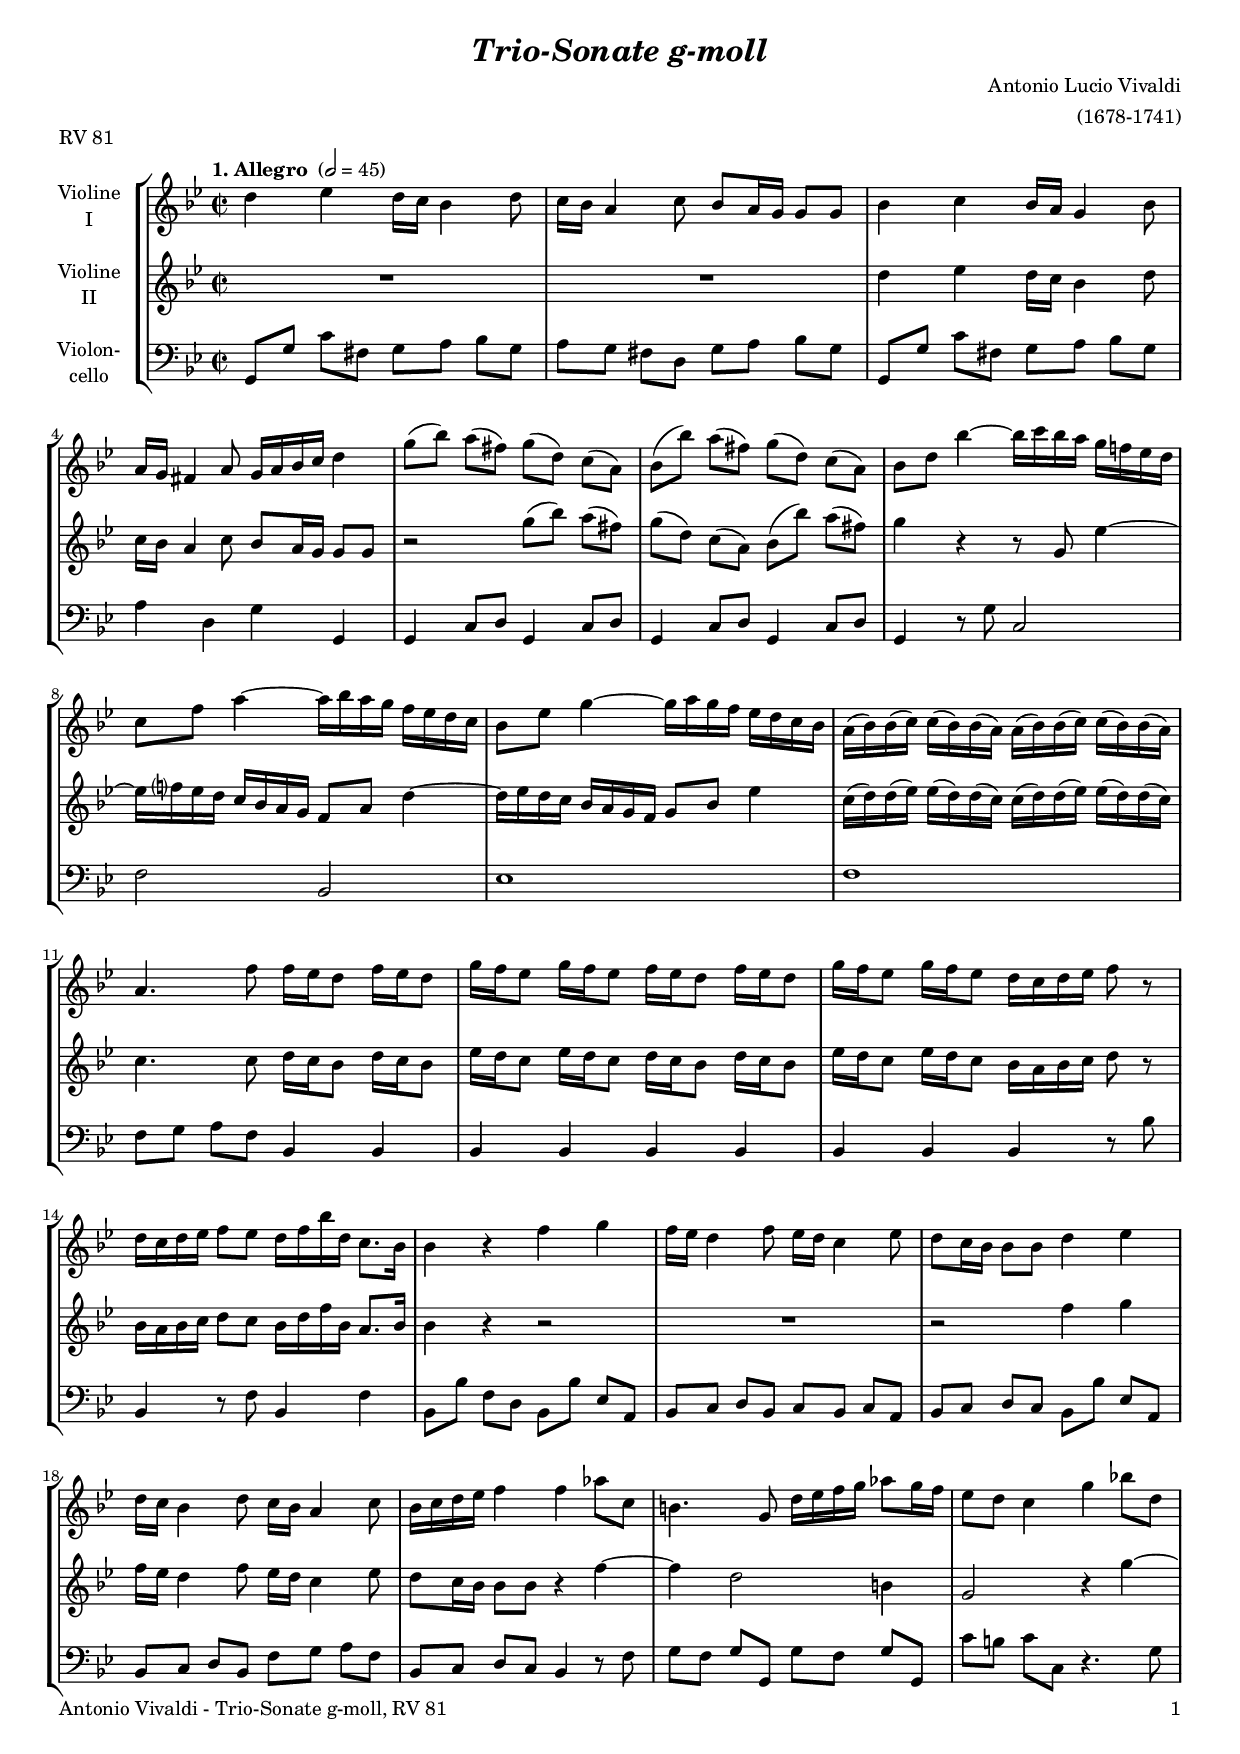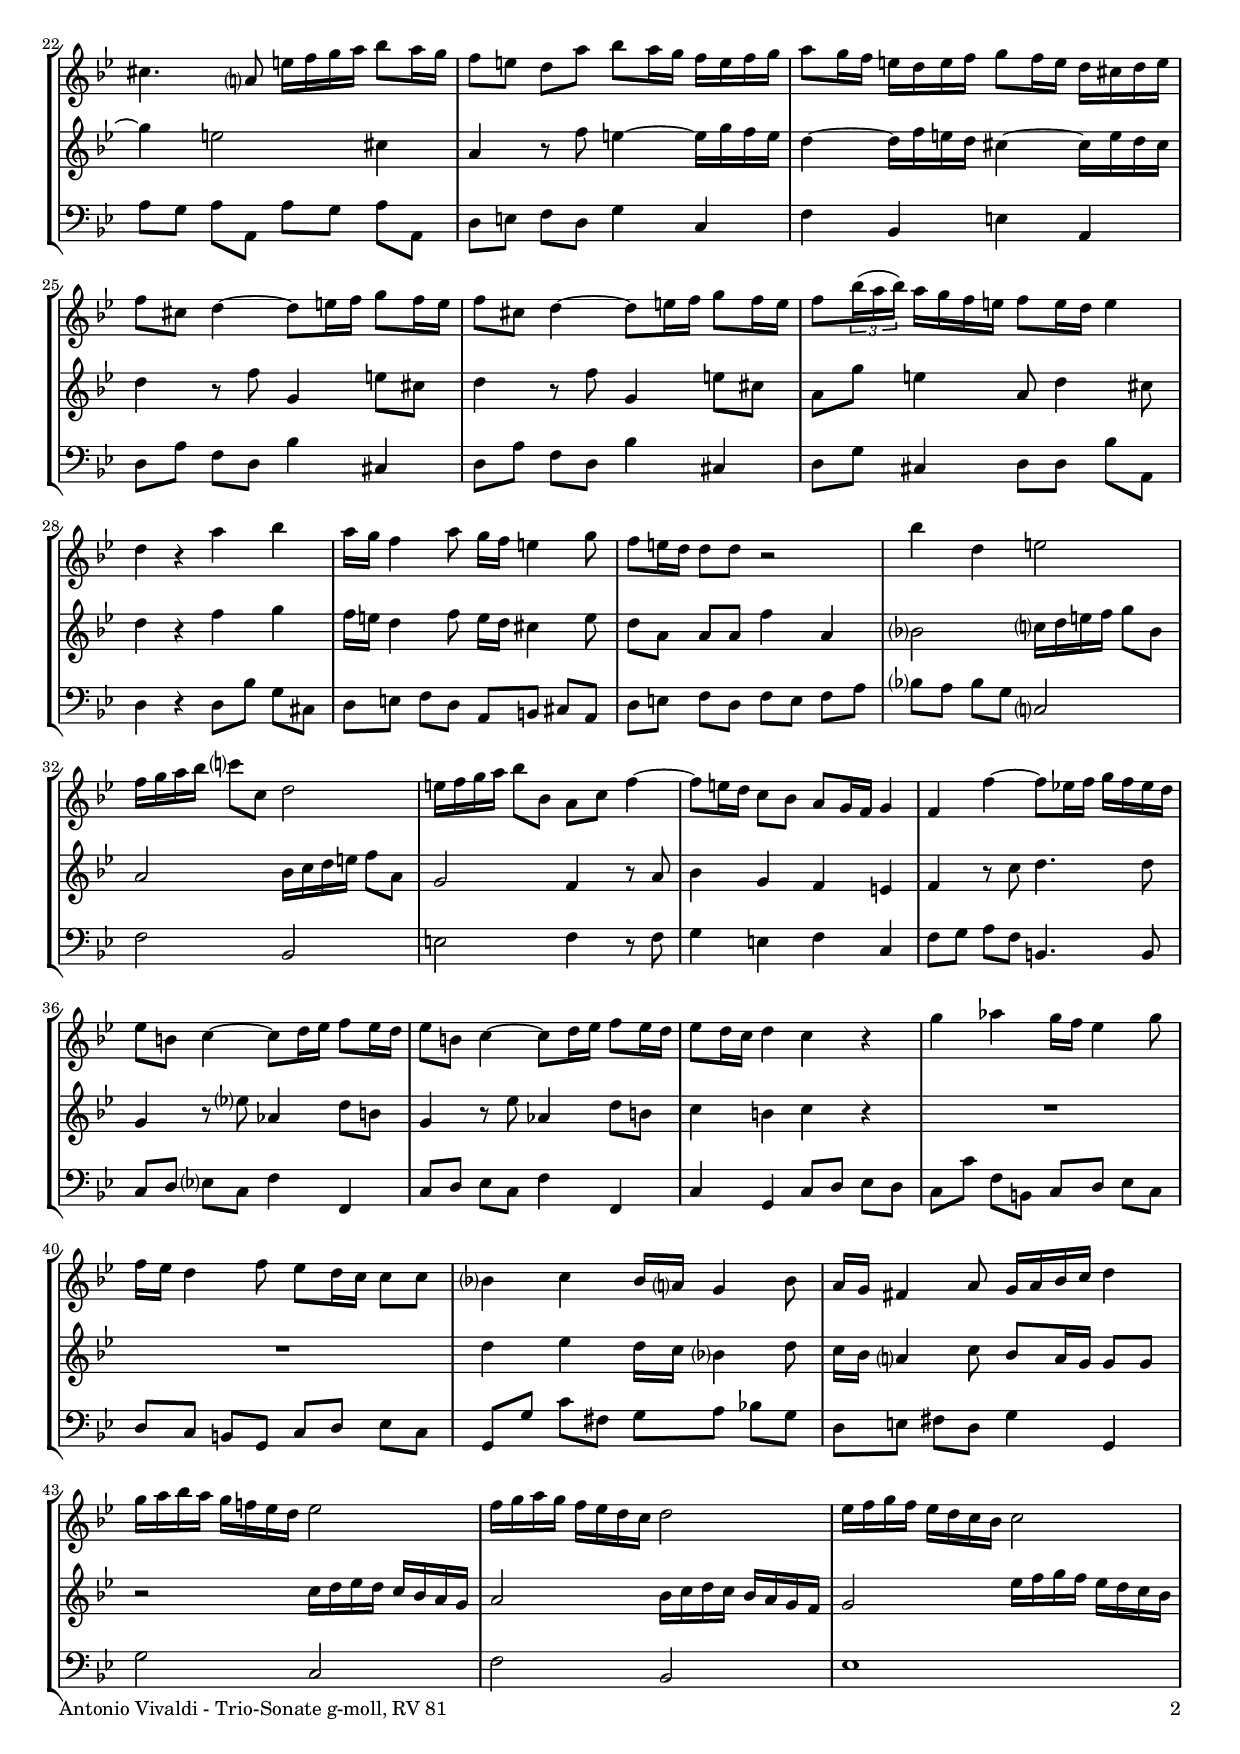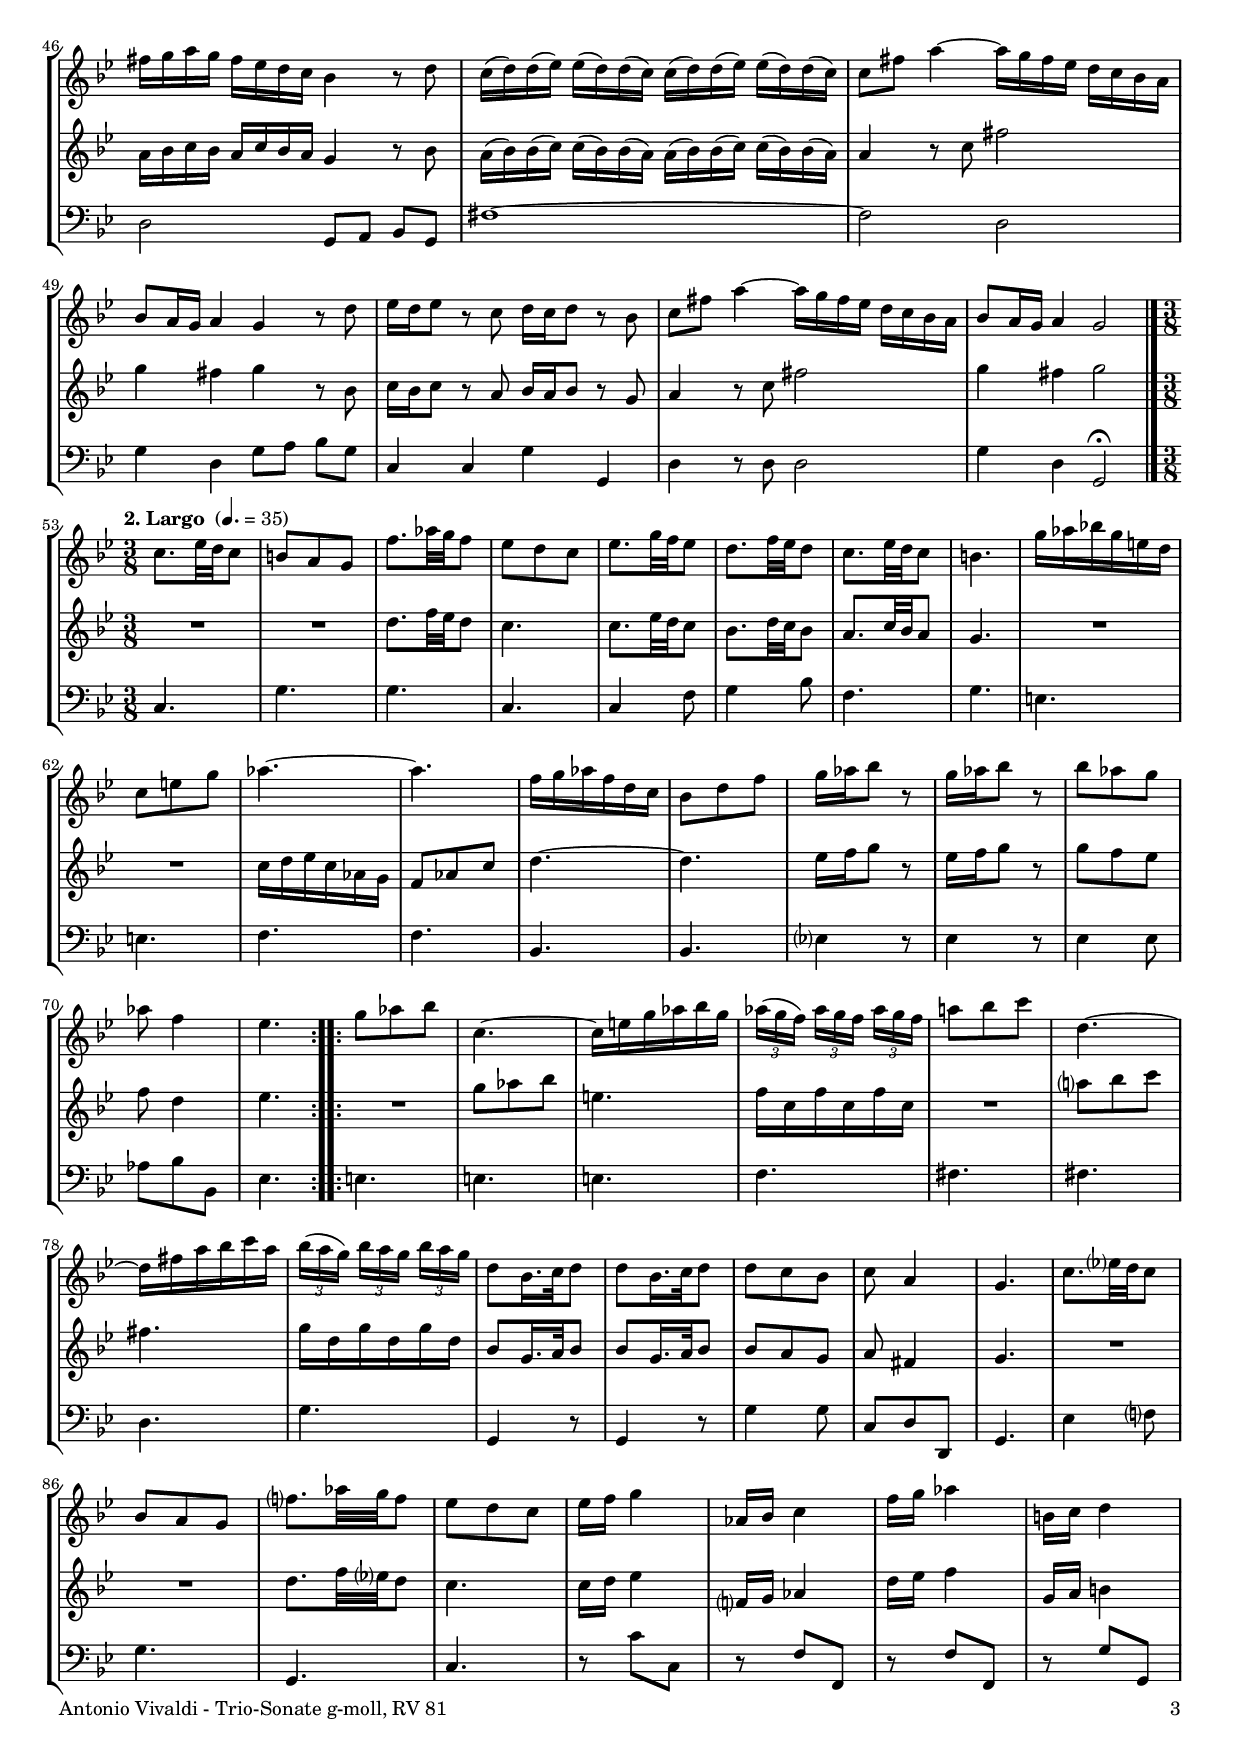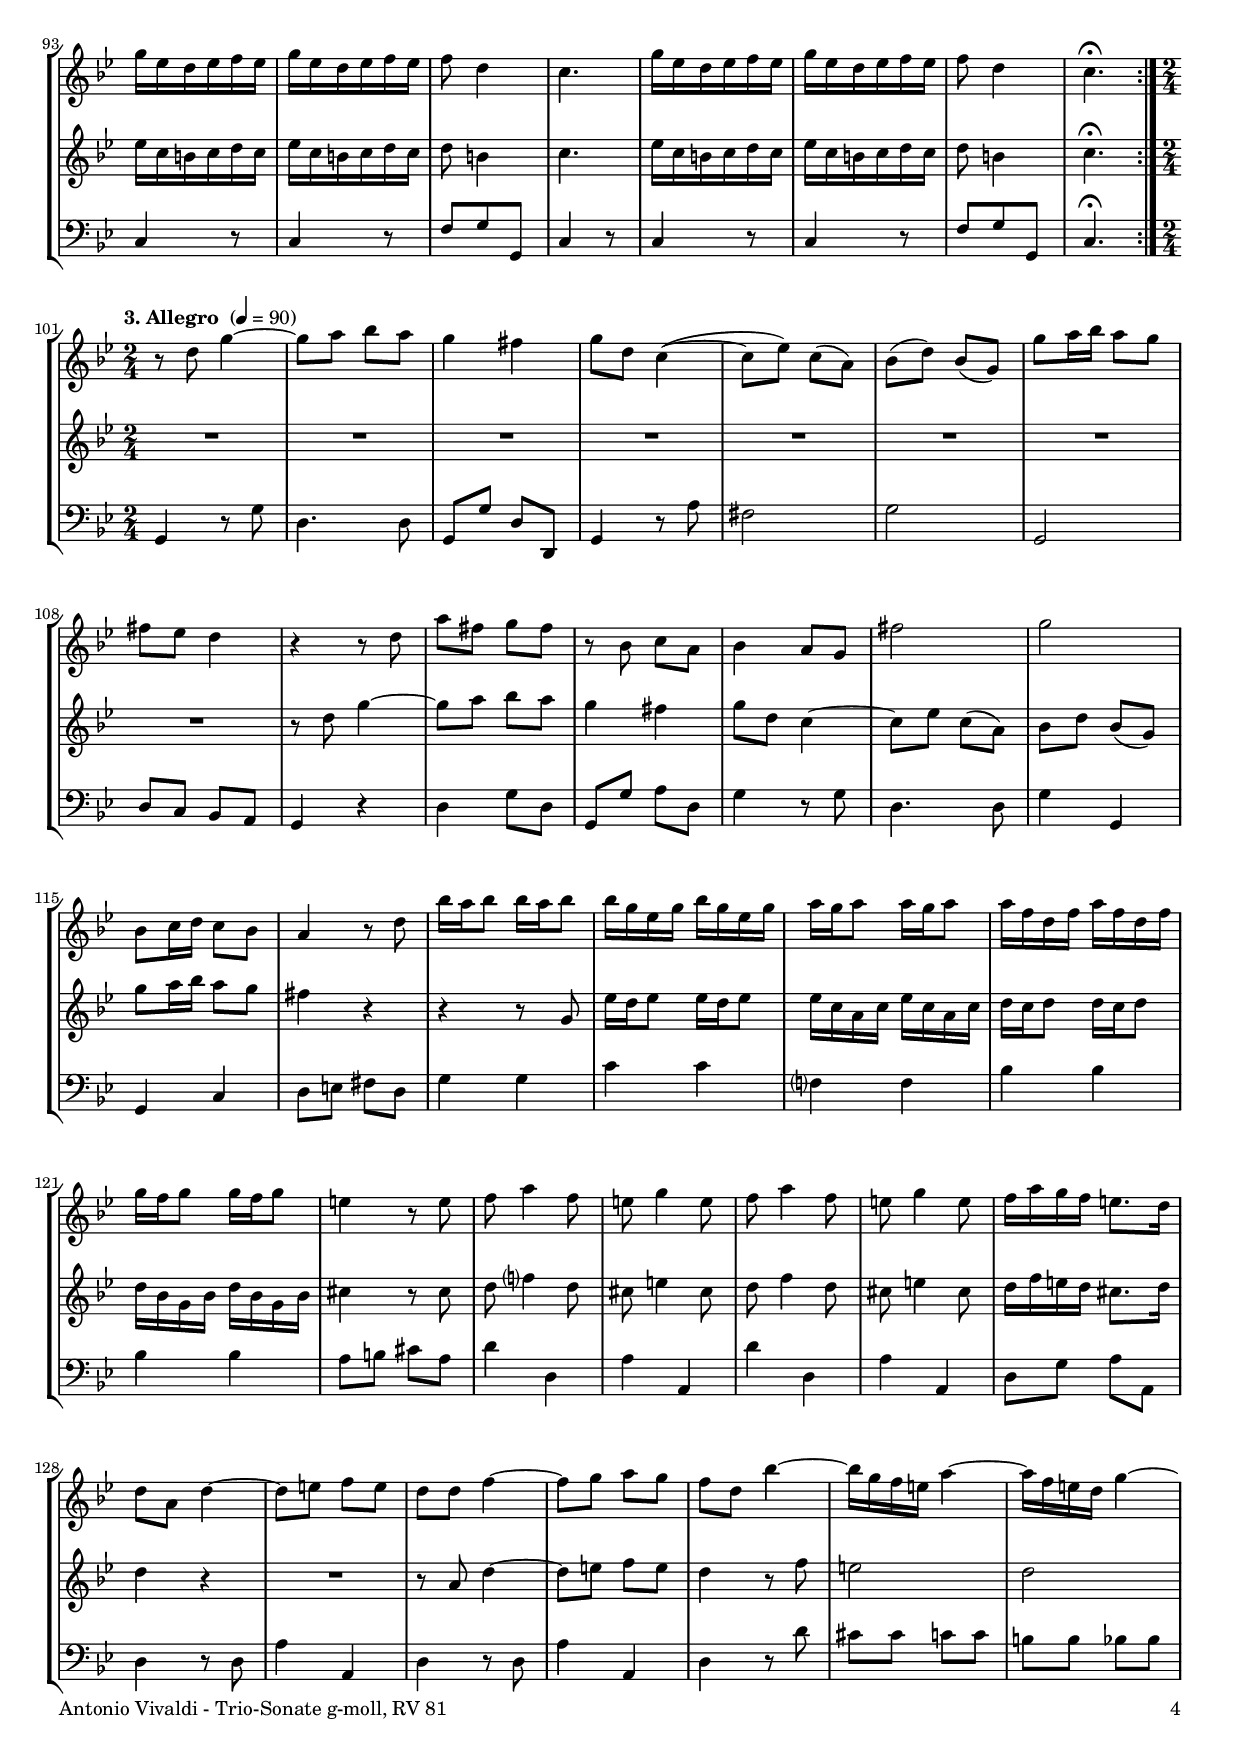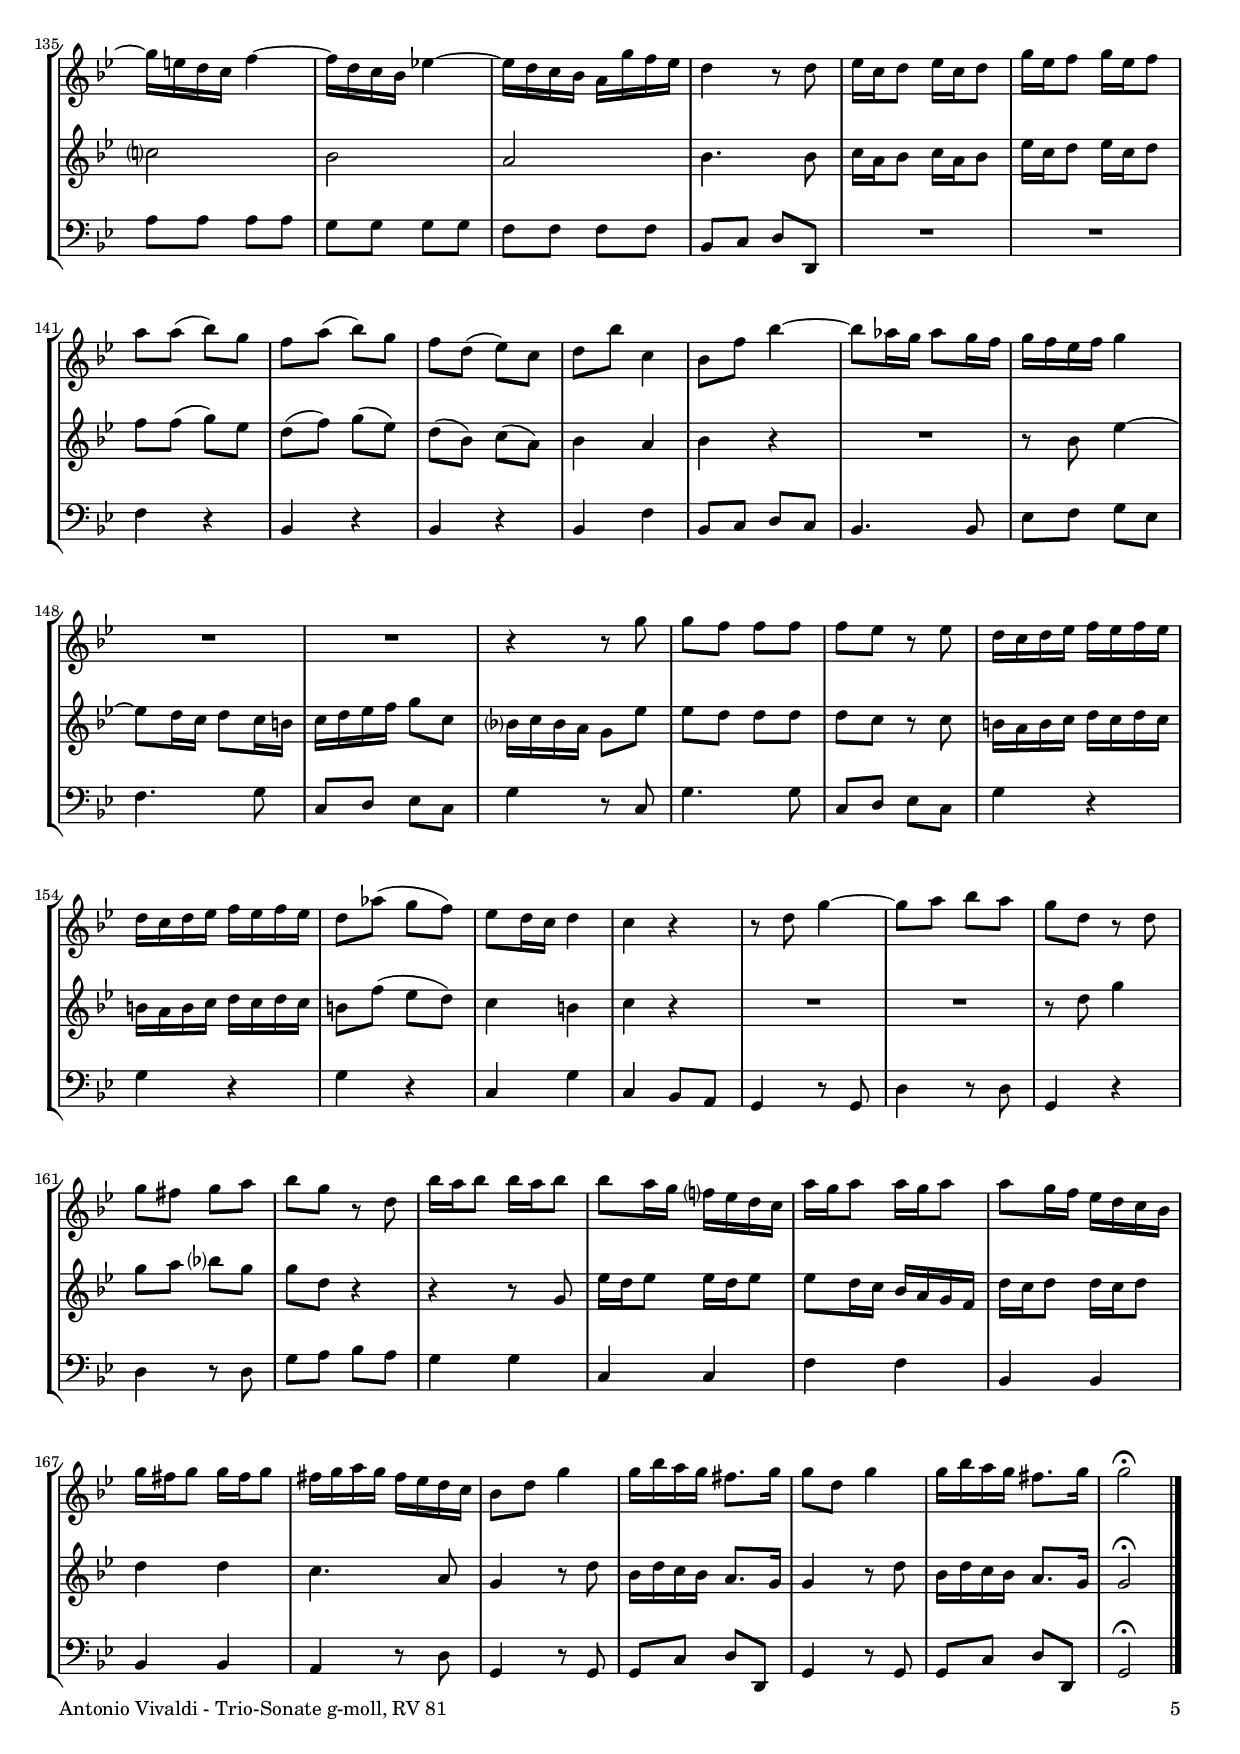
\version "2.24.4"
\include "deutsch.ly"
  
#(set-global-staff-size 17)

\header {
  title     = \markup \bold \italic "Trio-Sonate g-moll"
  composer  = "Antonio Lucio Vivaldi"
  arranger  = "(1678-1741)"
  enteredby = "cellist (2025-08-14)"
  piece     = "RV 81"
}

voiceconsts = {
  \key g \minor
  \time 2/2
  \clef "treble"
% \numericTimeSignature
  \compressEmptyMeasures
% Set default beaming for all staves
  \set Timing.beamExceptions = #'()
  \set Timing.baseMoment     = #(ly:make-moment 1 4)
  \set Timing.beatStructure  = #'(1 1 1 1)
}

mivl = "violin"
miva = "viola"
mipz = "pizzicato strings"
mivc = "cello"

introa = {        \tempo "1. Allegro " 2=45 }
introb = { \break \tempo "2. Largo "  4.=35 \time 3/8 }
introc = { \break \tempo "3. Allegro " 4=90 \time 2/4 }

va = \relative c'' {
  \voiceconsts

  \introa
  d4 es d16 c b4 d8
  c16 b a4 c8 b a16 g g8 g
  b4 c b16 a g4 b8
  a16 g fis4 a8 g16 a b c d4

  g8( b) a( fis) g( d) c( a)
  b( b') a( fis) g( d) c( a)
  b d b'4~ b16 c b a g f! es d
  c8 f a4~ a16 b a g f es d c

  b8 es g4~ g16 a g f es d c b
  a( b) b( c) c( b) b( a) a( b) b( c) c( b) b( a)
  a4. f'8 f16 es d8 f16 es d8

  g16 f es8 g16 f es8 f16 es d8 f16 es d8
  g16 f es8 g16 f es8 d16 c d es f8 r
  d16 c d es f8 es d16 f b d, c8. b16
  b4 r f' g

  f16 es d4 f8 es16 d c4 es8
  d c16 b b8 b d4 es
  d16 c b4 d8 c16 b a4 c8
  b16 c d es f4 f as8 c,

  h4. g8 d'16 es f g as8 g16 f
  es8 d c4 g' b!8 d,
  cis4. a?8 e'16 f g a b8 a16 g
  f8 e d a' b a16 g f e f g

  a8 g16 f e d e f g8 f16 e d cis d e
  f8 cis d4~ d8 e16 f g8 f16 e
  f8 cis d4~ d8 e16 f g8 f16 e

  f8 \tuplet 3/2 8 { b16( a b) } a g f e f8 e16 d e4
  d r a' b
  a16 g f4 a8 g16 f e4 g8
  f e16 d d8 d r2
  b'4 d, e2

  f16 g a b c?8 c, d2
  e16 f g a b8 b, a c f4~
  f8 e16 d c8 b a g16 f g4
  f f'~ f8 es!16 f g f es d

  es8 h c4~ c8 d16 es f8 es16 d
  es8 h c4~ c8 d16 es f8 es16 d
  es8 d16 c d4 c r
  g' as g16 f es4 g8

  f16 es d4 f8 es d16 c c8 c
  b?4 c b16 a? g4 b8
  a16 g fis4 a8 g16 a b c d4
  g16 a b a g f! es d es2

  f16 g a g f es d c d2
  es16 f g f es d c b c2
  fis16 g a g fis es d c b4 r8 d

  c16( d) d( es) es( d) d( c) c( d) d( es) es( d) d( c)
  c8 fis a4~ a16 g fis es d c b a
  b8 a16 g a4 g r8 d'

  es16 d es8 r c d16 c d8 r b
  c fis a4~ a16 g fis es d c b a
  b8 a16 g a4 g2 \bar "|."

  \introb
  \repeat volta 2 {
    c8. es32 d c8
    h a g
    f'8. as32 g f8
    es d c
    es8. g32 f es8
    d8. f32 es d8
    c8. es32 d c8
    h4.
    g'16 as b! g e d
    c8 e g

    as4.~
    as
    f16 g as f d c
    b8 d f
    g16 as b8 r
    g16 as b8 r
    b as g
    as f4
    es4.
  }
  \repeat volta 2 {
    g8 as b
    c,4.~

    c16 e g as b g
    \tuplet 3/2 8 { as( g f) as[ g f] as g f }
    a!8 b c
    d,4.~
    d16 fis a b c a
    \tuplet 3/2 8 { b( a g) b[ a g] b a g }
    d8 b16. c32 d8

    d b16. c32 d8
    d c b
    c a4
    g4.
    c8. es?32 d c8
    b a g
    f'?8. as32 g f8
    es d c
    es16 f g4
    as,16 b c4

    f16 g as4
    h,16 c d4
    g16 es d es f es
    g es d es f es
    f8 d4
    c4.
    g'16 es d es f es
    g es d es f es
    f8 d4
    c4.\fermata
  }

  \introc
  r8 d g4~
  g8 a b a
  g4 fis
  g8 d c4(~
  c8 es) c( a)
  b( d) b( g)
  g' a16 b a8 g
  fis es d4
  r r8 d

  a' fis g fis
  r b, c a
  b4 a8 g
  fis'2
  g
  b,8 c16 d c8 b
  a4 r8 d
  b'16 a b8 b16 a b8

  b16 g es g b g es g
  a g a8 a16 g a8
  a16 f d f a f d f
  g f g8 g16 f g8
  e4 r8 e
  f a4 f8
  e g4 e8
  f a4 f8

  e g4 e8
  f16 a g f e8. d16
  d8 a d4~
  d8 e f e
  d d f4~
  f8 g a g
  f d b'4~
  b16 g f e a4~

  a16 f e d g4~
  g16 e d c f4~
  f16 d c b es!4~
  es16 d c b a g' f es
  d4 r8 d
  es16 c d8 es16 c d8
  g16 es f8 g16 es f8

  a a( b) g
  f a( b) g
  f d( es) c
  d b' c,4
  b8 f' b4~
  b8 as16 g as8 g16 f
  g f es f g4
  R2*2

  r4 r8 g
  g f f f
  f es r es
  d16 c d es f es f es
  d c d es f es f es
  d8 as'( g f)
  es d16 c d4
  c r

  r8 d g4~
  g8 a b a
  g d r d
  g fis g a
  b g r d
  b'16 a b8 b16 a b8
  b a16 g f? es d c
  a' g a8 a16 g a8

  a g16 f es d c b
  g' fis g8 g16 fis g8
  fis16 g a g fis es d c
  b8 d g4

  g16 b a g fis8. g16
  g8 d g4
  g16 b a g fis8. g16
  g2\fermata \bar "|."
}

vb = \relative c'' {
  \voiceconsts

  \introa
  R1*2
  d4 es d16 c b4 d8
  c16 b a4 c8 b a16 g g8 g

  r2 g'8( b) a( fis)
  g( d) c( a) b( b') a( fis)
  g4 r r8 g, es'4~
  es16 f? es d c b a g f8 a d4~

  d16 es d c b a g f g8 b es4
  c16( d) d( es) es( d) d( c) c( d) d( es) es( d) d( c)
  c4. c8 d16 c b8 d16 c b8

  es16 d c8 es16 d c8 d16 c b8 d16 c b8
  es16 d c8 es16 d c8 b16 a b c d8 r
  b16 a b c d8 c b16 d f b, a8. b16
  b4 r r2

  R1
  r2 f'4 g
  f16 es d4 f8 es16 d c4 es8
  d c16 b b8 b r4 f'~
  f d2 h4
  g2 r4 g'~

  g e2 cis4
  a r8 f' e4~ e16 g f e
  d4~ d16 f e d cis4~ cis16 e d cis
  d4 r8 f g,4 e'8 cis
  d4 r8 f g,4 e'8 cis

  a g' e4 a,8 d4 cis8
  d4 r f g
  f16 e d4 f8 e16 d cis4 e8
  d a a a f'4 a,
  b?2 c?16 d e f g8 b,

  a2 b16 c d e f8 a,
  g2 f4 r8 a
  b4 g f e
  f r8 c' d4. d8
  g,4 r8 es'? as,4 d8 h

  g4 r8 es' as,4 d8 h
  c4 h c r
  R1*2
  d4 es d16 c b?4 d8
  c16 b a?4 c8 b a16 g g8 g

  r2 c16 d es d c16 b a g
  a2 b16 c d c b a g f
  g2 es'16 f g f es d c b
  a b c b a c b a g4 r8 b

  a16( b) b( c) c( b) b( a) a( b) b( c) c( b) b( a)
  a4 r8 c fis2
  g4 fis g r8 b,

  c16 b c8 r a b16 a b8 r g
  a4 r8 c fis2
  g4 fis g2 \bar "|."

  \introb
  \repeat volta 2 {
    R4.*2
    d8. f32 es d8
    c4.
    c8. es32 d c8
    b8. d32 c b8
    a8. c32 b a8
    g4.
    R4.*2

    c16 d es c as g
    f8 as c
    d4.~
    d
    es16 f g8 r
    es16 f g8 r
    g f es
    f d4
    es4.
  }
  \repeat volta 2 {
    R
    g8 as b
    e,4.
    f16 c f c f c
    R4.
    a'?8 b c
    fis,4.
    g16 d g d g d
    b8 g16. a32 b8
    b g16. a32 b8
    b a g

    a fis4
    g4.
    R4.*2
    d'8. f32 es? d8
    c4.
    c16 d es4
    f,?16 g as4
    d16 es f4
    g,16 a h4

    es16 c h c d c
    es c h c d c
    d8 h4
    c4.
    es16 c h c d c
    es c h c d c
    d8 h4
    c4.\fermata
  }

  \introc
  R2*8
  r8 d g4~
  g8 a b a
  g4 fis
  g8 d c4~
  c8 es c( a)

  b d b( g)
  g' a16 b a8 g
  fis4 r
  r r8 g,
  es'16 d es8 es16 d es8
  es16 c a c es c a c
  d c d8 d16 c d8

  d16 b g b d b g b
  cis4 r8 cis
  d f?4 d8
  cis e4 cis8
  d f4 d8
  cis e4 cis8
  d16 f e d cis8. d16
  d4 r

  R2
  r8 a d4~
  d8 e f e
  d4 r8 f
  e2
  d
  c?
  b
  a
  b4. b8

  c16 a b8 c16 a b8
  es16 c d8 es16 c d8
  f f( g) es
  d( f) g( es)
  d( b) c( a)
  b4 a
  b r
  R2

  r8 b es4~
  es8 d16 c d8 c16 h
  c d es f g8 c,
  b?16 c b a g8 es'
  es d d d
  d c r c
  h16 a h c d c d c

  h a h c d c d c
  h8 f'( es d)
  c4 h
  c r
  R2*2
  r8 d g4
  g8 a b? g
  g d r4

  r r8 g,
  es'16 d es8 es16 d es8
  es d16 c b a g f
  d' c d8 d16 c d8
  d4 d

  c4. a8
  g4 r8 d'
  b16 d c b a8. g16
  g4 r8 d'
  b16 d c b a8. g16
  g2\fermata \bar "|."
}

vc = \relative c {
  \voiceconsts
  \clef "bass"
  
  \introa
  g8 g' c fis, g a b g
  a g fis d g a b g
  g, g' c fis, g a b g
  a4 d, g g,

  g c8 d g,4 c8 d
  g,4 c8 d g,4 c8 d
  g,4 r8 g' c,2
  f b,
  es1
  f

  f8 g a f b,4 b
  b b b b
  b b b r8 b'
  b,4 r8 f' b,4 f'
  b,8 b' f d b b' es, a,

  b c d b c b c a
  b c d c b b' es, a,
  b c d b f' g a f
  b, c d c b4 r8 f'

  g f g g, g' f g g,
  c' h c c, r4. g'8
  a g a a, a' g a a,
  d e f d g4 c,
  f b, e a,

  d8 a' f d b'4 cis,
  d8 a' f d b'4 cis,
  d8 g cis,4 d8 d b' a,
  d4 r d8 b' g cis,

  d e f d a h cis a
  d e f d f e f a
  b? a b g c,?2
  f b,
  e f4 r8 f

  g4 e f c
  f8 g a f h,4. h8
  c d es? c f4 f,
  c'8 d es c f4 f,
  c' g c8 d es d

  c c' f, h, c d es c
  d c h g c d es c
  g g' c fis, g a b! g
  d e fis d g4 g,

  g'2 c,
  f b,
  es1
  d2 g,8 a b g
  fis'1~
  fis2 d

  g4 d g8 a b g
  c,4 c g' g,
  d' r8 d d2
  g4 d g,2\fermata \bar "|."

  \introb
  \repeat volta 2 {
    c4.
    g'
    g
    c,
    c4 f8
    g4 b8
    f4.
    g
    e
    e
    f
    f
    b,
    b
    es?4 r8
    es4 r8
    es4 es8
    as b b,
    es4.
  }
  \repeat volta 2 {
    e
    e
    e
    f
    fis
    fis
    d
    g

    g,4 r8
    g4 r8
    g'4 g8
    c, d d,
    g4.
    es'4 f?8
    g4.
    g,
    c
    r8 c' c,
    r f f,

    r f' f,
    r g' g,
    c4 r8
    c4 r8
    f g g,
    c4 r8
    c4 r8
    c4 r8
    f g g,
    c4.\fermata
  }

  \introc
  g4 r8 g'
  d4. d8
  g, g' d d,
  g4 r8 a'
  fis2
  g
  g,
  d'8 c b a
  g4 r
  d' g8 d

  g, g' a d,
  g4 r8 g
  d4. d8
  g4 g,
  g c
  d8 e fis d
  g4 g
  c c
  f,? f
  b b

  b b
  a8 h cis a
  d4 d,
  a' a,
  d' d,
  a' a,
  d8 g a a,
  d4 r8 d
  a'4 a,
  d r8 d

  a'4 a,
  d r8 d'
  cis cis c c
  h h b b
  a a a a
  g g g g
  f f f f
  b, c d d,

  R2*2
  f'4 r
  b, r
  b r
  b f'
  b,8 c d c
  b4. b8
  es f g es
  f4. g8

  c, d es c
  g'4 r8 c,
  g'4. g8
  c, d es c
  g'4 r
  g r
  g r
  c, g'
  c, b8 a
  g4 r8 g

  d'4 r8 d
  g,4 r
  d' r8 d
  g a b a
  g4 g
  c, c
  f f
  b, b

  b b
  a r8 d
  g,4 r8 g
  g c d d,
  g4 r8 g
  g c d d,
  g2\fermata \bar "|."
}


music = \new StaffGroup <<
      \new Staff {
	\set Staff.midiInstrument = \mivl
	\set Staff.instrumentName = \markup \center-column { "Violine" "I" }
	\transpose g g { \va }
      }

      \new Staff {
	\set Staff.midiInstrument = \mivl
	\set Staff.instrumentName = \markup \center-column { "Violine" "II" }
	\transpose g g { \vb }
      }

      \new Staff {
	\set Staff.midiInstrument = \mivc
	\set Staff.instrumentName = \markup \center-column { "Violon-" "cello" }
	\transpose g g { \vc }
      }
>>

\book {
  \paper {
    print-page-number = ##t
    print-first-page-number = ##t
    ragged-last-bottom = ##f
    oddHeaderMarkup = \markup \null
    evenHeaderMarkup = \markup \null
    oddFooterMarkup = \markup {
      \fill-line {
        \if \should-print-page-number
        "Antonio Vivaldi - Trio-Sonate g-moll, RV 81" \fromproperty #'page:page-number-string
      }
    }
    evenFooterMarkup = \oddFooterMarkup
  } \score {
    \music
    \layout {}
  }

  \score {
    \unfoldRepeats \music

    \midi {
      \context {
        \Score
      }
    }
  }
}
